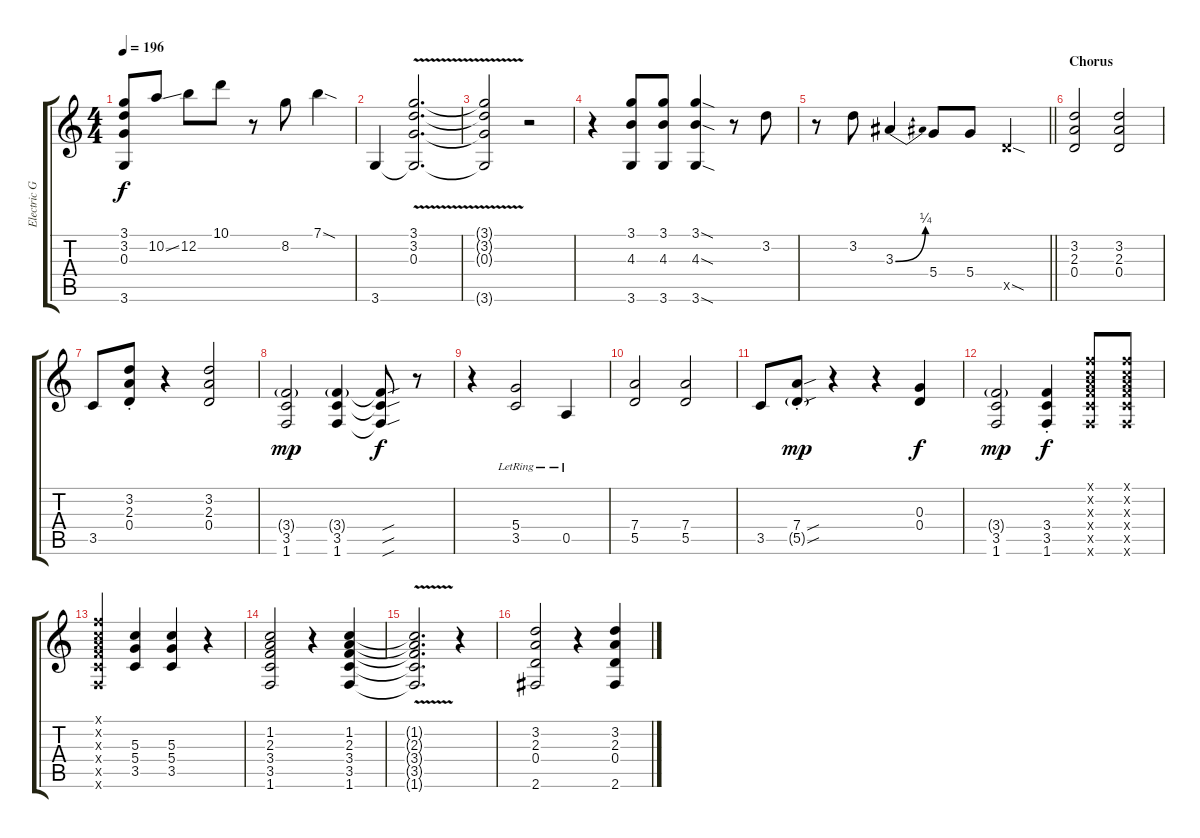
\track ("Electric Guitar" "Electric G") {instrument electricguitarclean}
\staff {score tabs}
\tuning (E4 B3 G3 D3 A2 E2) {hide}
\ts (4 4)
\tempo 196
\clef g2
\ks c
(3.1{t} 3.2{t} 0.3{t} 3.6{t}).8{dy f} 10.2{ss}.8 12.2.8 10.1.8 r.8 8.2.8 7.1{sod}.4 |
3.6.4 (3.1{v} 3.2{v} 0.3{v} 3.6{t}).2{d} |
(3.1{t} 3.2{t} 0.3{t} 3.6{t}).2 r.2 |
r.4 (3.1 4.3 3.6).8 (3.1 4.3 3.6).8 (3.1{sod} 4.3{sod} 3.6{sod}).4 r.8 3.2.8 |
\barLineRight lightlight
r.8 3.2.8 3.3{be (bend 0 0 60 1)}.4 5.4.8 5.4.8 5.5{sod x}.4 |
\section ("" "Chorus")
(3.2 2.3 0.4).2 (3.2 2.3 0.4).2 |
3.5.8 (3.2{st} 2.3 0.4).8 r.4 (3.2 2.3 0.4).2 |
(3.4{g} 3.5 1.6).2{dy mp} (3.4{g} 3.5 1.6).4 (3.4{sou t} 3.5{sou t} 1.6{sou t}).8{dy f} r.8 |
r.4 (5.4{lr} 3.5{lr}).2 0.5{lr}.4 |
(7.4 5.5).2 (7.4 5.5).2 |
3.5.8 (7.4{sou st} 5.5{sou g st}).8{dy mp} r.4 r.4 (0.3 0.4).4{dy f} |
(3.4{g} 3.5 1.6).2{dy mp} (3.4{st} 3.5 1.6).4{dy f} (1.1{x} 1.2{x} 2.3{x} 3.4{x} 3.5{x} 1.6{x}).8 (1.1{x} 1.2{x} 2.3{x} 3.4{x} 3.5{x} 1.6{x}).8 |
(1.1{x} 1.2{x} 2.3{x} 3.4{x} 3.5{x} 1.6{x}).4 (5.3 5.4 3.5).4 (5.3 5.4 3.5).4 r.4 |
(1.2 2.3 3.4 3.5 1.6).2 r.4 (1.2 2.3 3.4 3.5 1.6).4 |
(1.2{v t} 2.3{v t} 3.4{v t} 3.5{v t} 1.6{v t}).2{d} r.4 |
(3.2 2.3 0.4 2.6).2 r.4 (3.2 2.3 0.4 2.6).4
